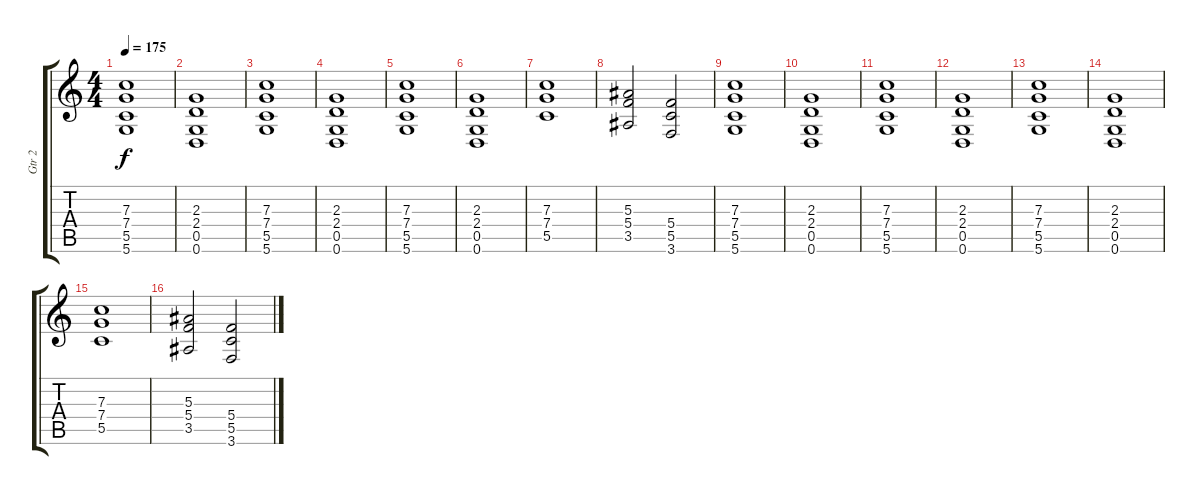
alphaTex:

\track ("Gtr 2" "Gtr 2") {instrument distortionguitar}
\staff {score tabs}
\tuning (D4 A3 F3 C3 G2 D2) {hide}
\ts (4 4)
\tempo 175
\clef g2
\ks c
(7.3 7.4 5.5 5.6).1{dy f} |
(2.3 2.4 0.5 0.6).1 |
(7.3 7.4 5.5 5.6).1 |
(2.3 2.4 0.5 0.6).1 |
(7.3 7.4 5.5 5.6).1 |
(2.3 2.4 0.5 0.6).1 |
(7.3 7.4 5.5).1 |
(5.3 5.4 3.5).2 (5.4 5.5 3.6).2 |
(7.3 7.4 5.5 5.6).1 |
(2.3 2.4 0.5 0.6).1 |
(7.3 7.4 5.5 5.6).1 |
(2.3 2.4 0.5 0.6).1 |
(7.3 7.4 5.5 5.6).1 |
(2.3 2.4 0.5 0.6).1 |
(7.3 7.4 5.5).1 |
(5.3 5.4 3.5).2 (5.4 5.5 3.6).2
